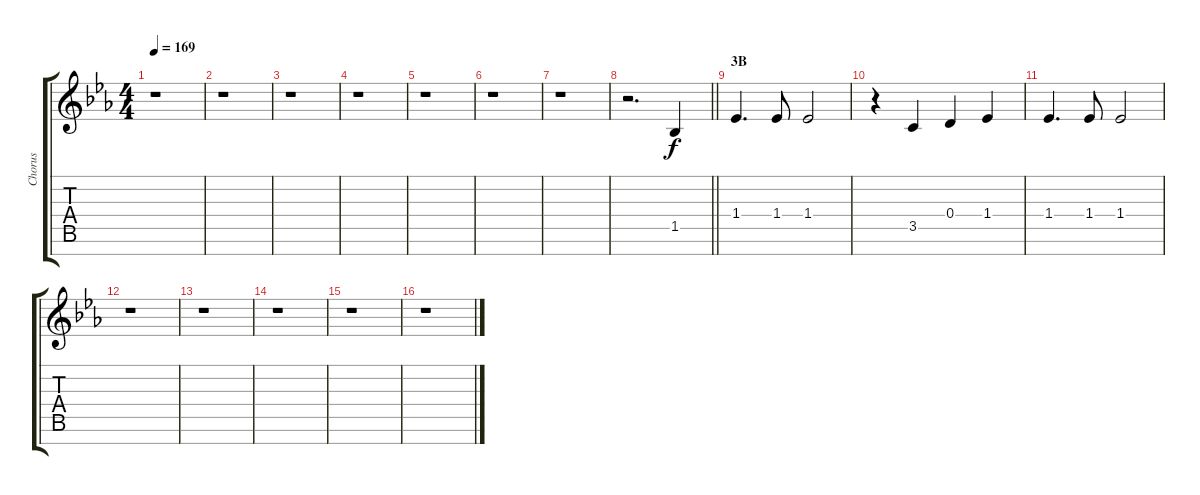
\track ("Chorus" "Chorus") {instrument voiceoohs}
\staff {score tabs}
\tuning (E5 B4 G4 D4 A3 E3 B2) {hide}
\ts (4 4)
\tempo 169
\clef g2
\ks eb
r.1{dy f} |
r.1 |
r.1 |
r.1 |
r.1 |
r.1 |
r.1 |
\barLineRight lightlight
r.2{d} 1.5.4 |
\section ("" "3B")
1.4.4{d} 1.4.8 1.4.2 |
r.4 3.5.4 0.4.4 1.4.4 |
1.4.4{d} 1.4.8 1.4.2 |
r.1 |
r.1 |
r.1 |
r.1 |
r.1
